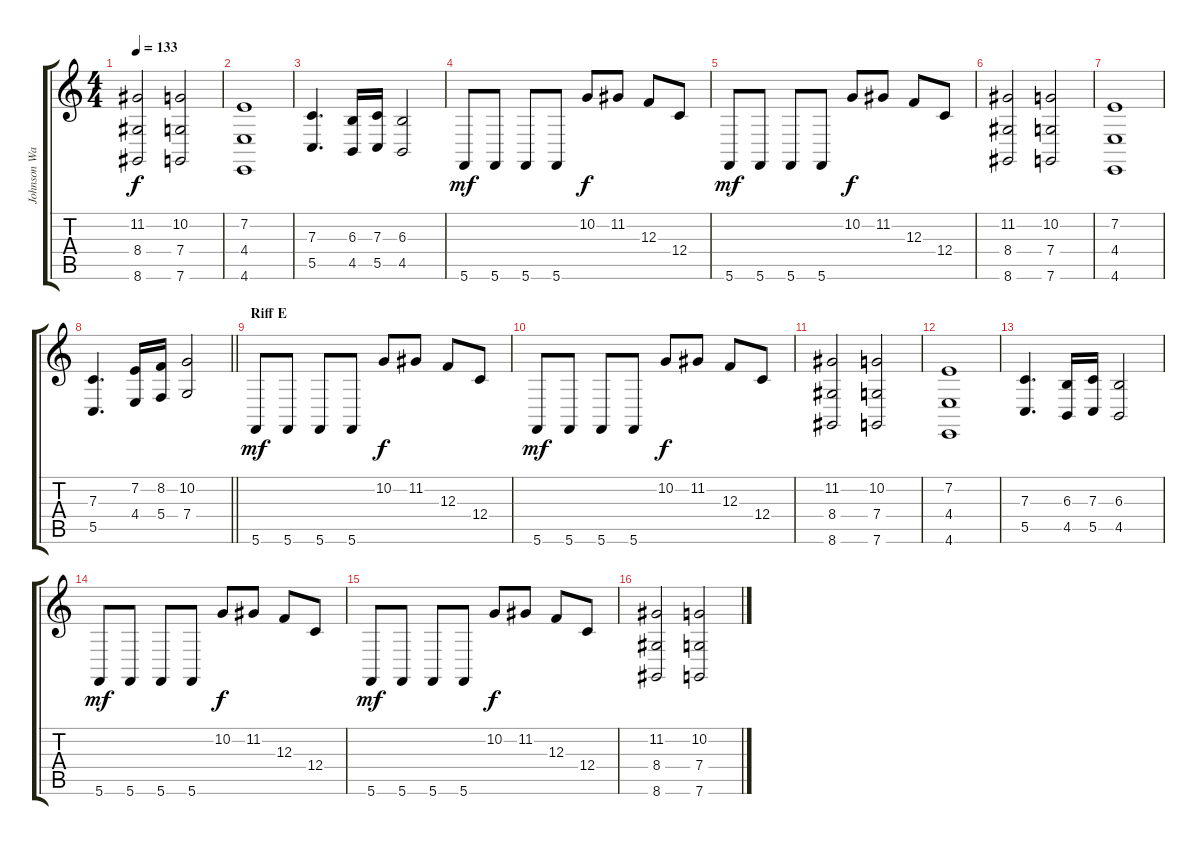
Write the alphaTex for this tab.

\track ("Johnson Wang" "Johnson Wa") {instrument stringensemble2}
\staff {score tabs}
\tuning (D4 A3 F3 C3 G2 C2) {hide}
\ts (4 4)
\tempo 133
\clef g2
\ks c
(11.2 8.4 8.6).2{dy f} (10.2 7.4 7.6).2 |
(7.2 4.4 4.6).1 |
(7.3 5.5).4{d} (6.3 4.5).16 (7.3 5.5).16 (6.3 4.5).2 |
5.6.8{dy mf} 5.6.8 5.6.8 5.6.8 10.2.8{dy f} 11.2.8 12.3.8 12.4.8 |
5.6.8{dy mf} 5.6.8 5.6.8 5.6.8 10.2.8{dy f} 11.2.8 12.3.8 12.4.8 |
(11.2 8.4 8.6).2 (10.2 7.4 7.6).2 |
(7.2 4.4 4.6).1 |
\barLineRight lightlight
(7.3 5.5).4{d} (7.2 4.4).16 (8.2 5.4).16 (10.2 7.4).2 |
\section ("" "Riff E")
5.6.8{dy mf} 5.6.8 5.6.8 5.6.8 10.2.8{dy f} 11.2.8 12.3.8 12.4.8 |
5.6.8{dy mf} 5.6.8 5.6.8 5.6.8 10.2.8{dy f} 11.2.8 12.3.8 12.4.8 |
(11.2 8.4 8.6).2 (10.2 7.4 7.6).2 |
(7.2 4.4 4.6).1 |
(7.3 5.5).4{d} (6.3 4.5).16 (7.3 5.5).16 (6.3 4.5).2 |
5.6.8{dy mf} 5.6.8 5.6.8 5.6.8 10.2.8{dy f} 11.2.8 12.3.8 12.4.8 |
5.6.8{dy mf} 5.6.8 5.6.8 5.6.8 10.2.8{dy f} 11.2.8 12.3.8 12.4.8 |
(11.2 8.4 8.6).2 (10.2 7.4 7.6).2
